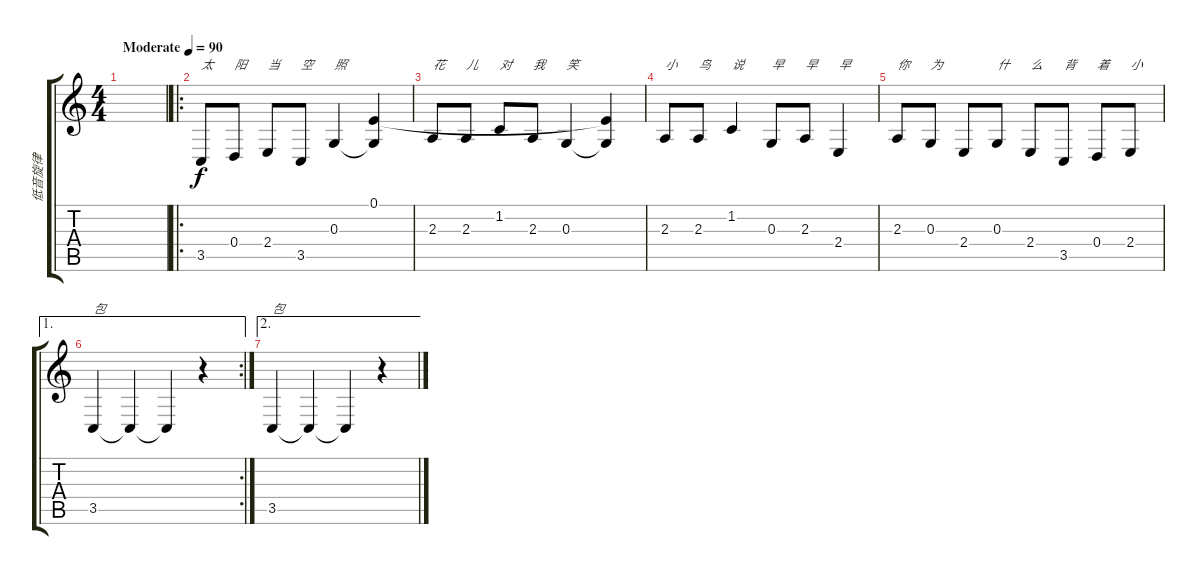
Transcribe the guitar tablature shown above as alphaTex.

\track ("低音旋律" "低音旋律") {instrument lead1square}
\staff {score tabs}
\tuning (E4 B3 G3 D3 A2 E2) {hide}
\ts (4 4)
\tempo (90 "Moderate")
\clef g2
\ks c
|
\ro
3.5.8{txt "太"} 0.4.8{txt "阳"} 2.4.8{txt "当"} 3.5.8{txt "空"} 0.3.4{txt "照"} (0.1 0.3{t}).4 |
2.3.8{txt "花"} 2.3.8{txt "儿"} 1.2.8{txt "对"} 2.3.8{txt "我"} 0.3.4{txt "笑"} (0.1{t} 0.3{t}).4 |
2.3.8{txt "小"} 2.3.8{txt "鸟"} 1.2.4{txt "说"} 0.3.8{txt "早"} 2.3.8{txt "早"} 2.4.4{txt "早"} |
2.3.8{txt "你"} 0.3.8{txt "为"} 2.4.8 0.3.8{txt "什"} 2.4.8{txt "么"} 3.5.8{txt "背"} 0.4.8{txt "着"} 2.4.8{txt "小"} |
\ae 1
\rc 2
3.5.4{txt "包"} 3.5{t}.4 3.5{t}.4 r.4 |
\ae 2
3.5.4{txt "包"} 3.5{t}.4 3.5{t}.4 r.4
